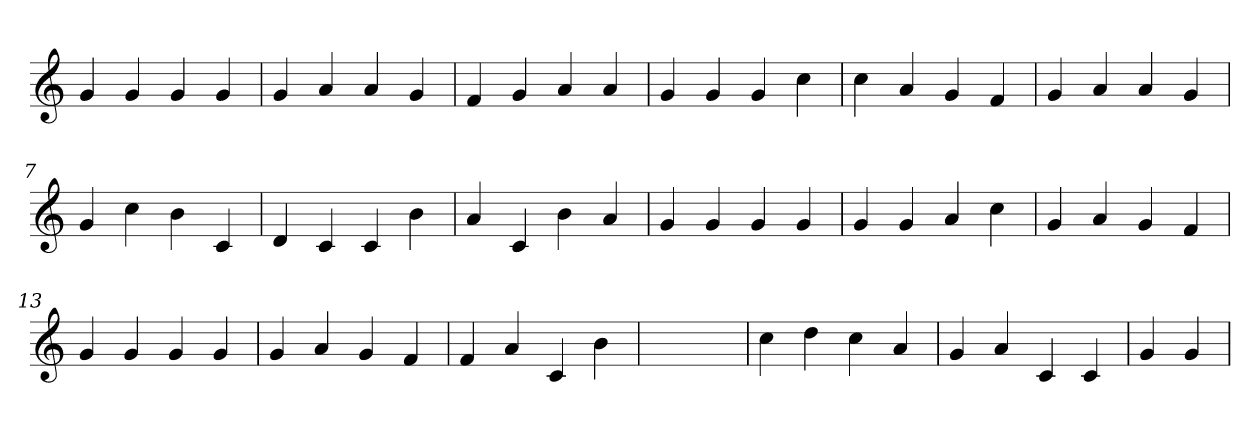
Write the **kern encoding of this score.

**kern
*part1
*staff1
*clefG2
=1
4g
4g
4g
4g
=2
4g
4a
4a
4g
=3
4f
4g
4a
4a
=4
4g
4g
4g
4cc
=5
4cc
4a
4g
4f
=6
4g
4a
4a
4g
=7
4g
4cc
4b
4c
=8
4d
4c
4c
4b
=9
4a
4c
4b
4a
=10
4g
4g
4g
4g
=11
4g
4g
4a
4cc
=12
4g
4a
4g
4f
=13
4g
4g
4g
4g
=14
4g
4a
4g
4f
=15
4f
4a
4c
4b
=16
1ryy
=16
4cc
4dd
4cc
4a
=17
4g
4a
4c
4c
=18
4g
4g
=
*-
